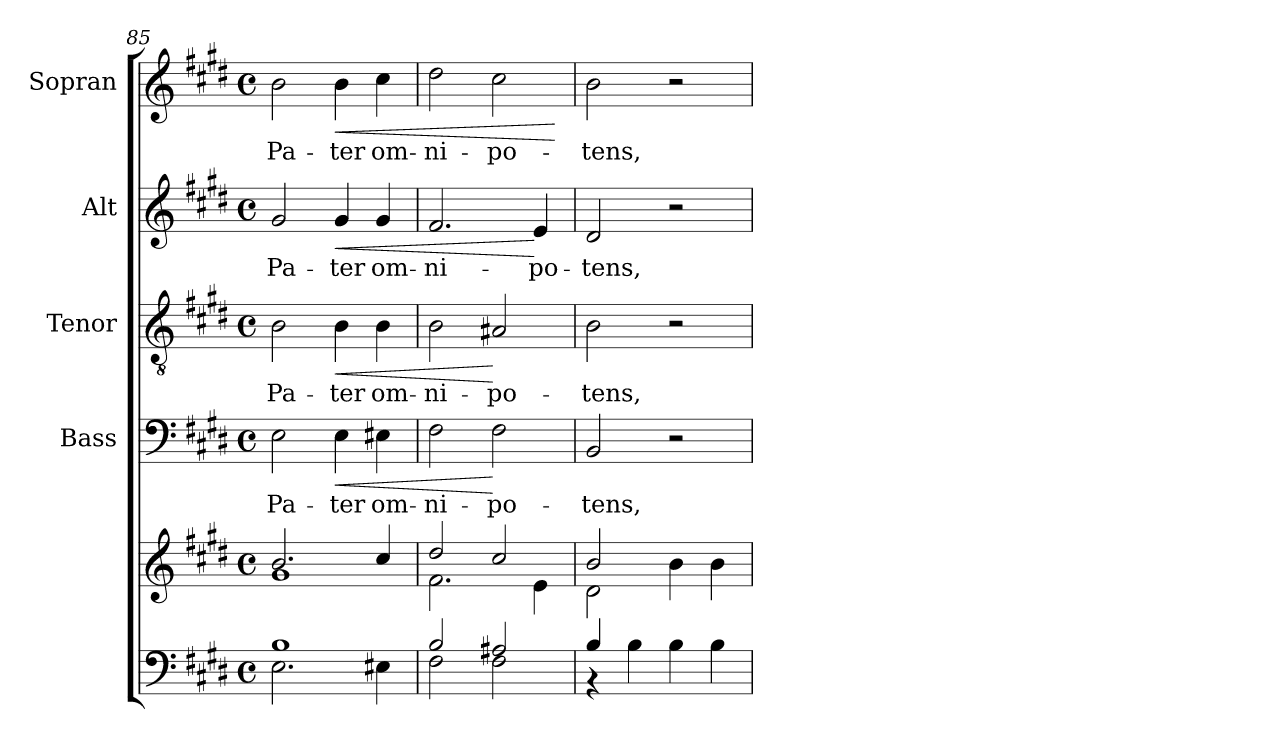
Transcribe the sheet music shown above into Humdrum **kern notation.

**kern	**kern	**kern	**text	**dynam	**kern	**text	**dynam	**kern	**text	**dynam	**kern	**text	**dynam
*part5	*part5	*part4	*part4	*part4	*part3	*part3	*part3	*part2	*part2	*part2	*part1	*part1	*part1
*staff6	*staff5	*staff4	*staff4	*staff4	*staff3	*staff3	*staff3	*staff2	*staff2	*staff2	*staff1	*staff1	*staff1
*	*	*I"Bass	*	*	*I"Tenor	*	*	*I"Alt	*	*	*I"Sopran	*	*
*	*	*I'B.	*	*	*I'T.	*	*	*I'A.	*	*	*I'S.	*	*
*clefF4	*clefG2	*clefF4	*	*	*clefGv2	*	*	*clefG2	*	*	*clefG2	*	*
*k[f#c#g#d#]	*k[f#c#g#d#]	*k[f#c#g#d#]	*	*	*k[f#c#g#d#]	*	*	*k[f#c#g#d#]	*	*	*k[f#c#g#d#]	*	*
*E:	*E:	*E:	*	*	*E:	*	*	*E:	*	*	*E:	*	*
*M4/4	*M4/4	*M4/4	*	*	*M4/4	*	*	*M4/4	*	*	*M4/4	*	*
*met(c)	*met(c)	*met(c)	*	*	*met(c)	*	*	*met(c)	*	*	*met(c)	*	*
=85	=85	=85	=85	=85	=85	=85	=85	=85	=85	=85	=85	=85	=85
*^	*^	*	*	*	*	*	*	*	*	*	*	*	*
!	!	!	!	!	!LO:LY:b	!	!	!LO:LY:b	!	!	!LO:LY:b	!	!	!LO:LY:b	!
1B	2.E\	2.b/	1g#	2E\	Pa-	.	2B\	Pa-	.	2g#/	Pa-	.	2b\	Pa-	.
!	!	!	!	!	!LO:LY:b	!LO:HP:b	!	!LO:LY:b	!LO:HP:b	!	!LO:LY:b	!LO:HP:b	!	!LO:LY:b	!LO:HP:b
.	.	.	.	4E\	-ter	<	4B\	-ter	<	4g#/	-ter	<	4b\	-ter	<
!	!	!	!	!	!LO:LY:b	!	!	!LO:LY:b	!	!	!LO:LY:b	!	!	!LO:LY:b	!
.	4E#X\	4cc#/	.	4E#X\	om-	.	4B\	om-	.	4g#/	om-	.	4cc#\	om-	.
=86	=86	=86	=86	=86	=86	=86	=86	=86	=86	=86	=86	=86	=86	=86	=86
!	!	!	!	!	!LO:LY:b	!	!	!LO:LY:b	!	!	!LO:LY:b	!	!	!LO:LY:b	!
2B/	2F#\	2dd#/	2.f#\	2F#\	-ni-	.	2B\	-ni-	.	2.f#/	-ni-	.	2dd#\	-ni-	.
!	!	!	!	!	!LO:LY:b	!	!	!LO:LY:b	!	!	!	!	!	!LO:LY:b	!
2A#X/	2F#\	2cc#/	.	2F#\	-po-	[	2A#X/	-po-	[	.	.	.	2cc#\	-po-	.
!	!	!	!	!	!	!	!	!	!	!	!LO:LY:b	!	!	!	!
.	.	.	4e\	.	.	.	.	.	.	4e/	-po-	[	.	.	.
*v	*v	*	*	*	*	*	*	*	*	*	*	*	*	*	*
*	*v	*v	*	*	*	*	*	*	*	*	*	*	*	*
.	.	.	.	.	.	.	.	.	.	.	.	.	[
=87	=87	=87	=87	=87	=87	=87	=87	=87	=87	=87	=87	=87	=87
*^	*^	*	*	*	*	*	*	*	*	*	*	*	*
!	!	!	!	!	!LO:LY:b	!	!	!LO:LY:b	!	!	!LO:LY:b	!	!	!LO:LY:b	!
4B/	4r	2b/	2d#\	2BB/	-tens,	.	2B\	-tens,	.	2d#/	-tens,	.	2b\	-tens,	.
2.ryy	4B\	.	.	.	.	.	.	.	.	.	.	.	.	.	.
.	4B\	2ryy	4b\	2r	.	.	2r	.	.	2r	.	.	2r	.	.
.	4B\	.	4b\	.	.	.	.	.	.	.	.	.	.	.	.
*v	*v	*	*	*	*	*	*	*	*	*	*	*	*	*	*
*	*v	*v	*	*	*	*	*	*	*	*	*	*	*	*
=	=	=	=	=	=	=	=	=	=	=	=	=	=
*-	*-	*-	*-	*-	*-	*-	*-	*-	*-	*-	*-	*-	*-
